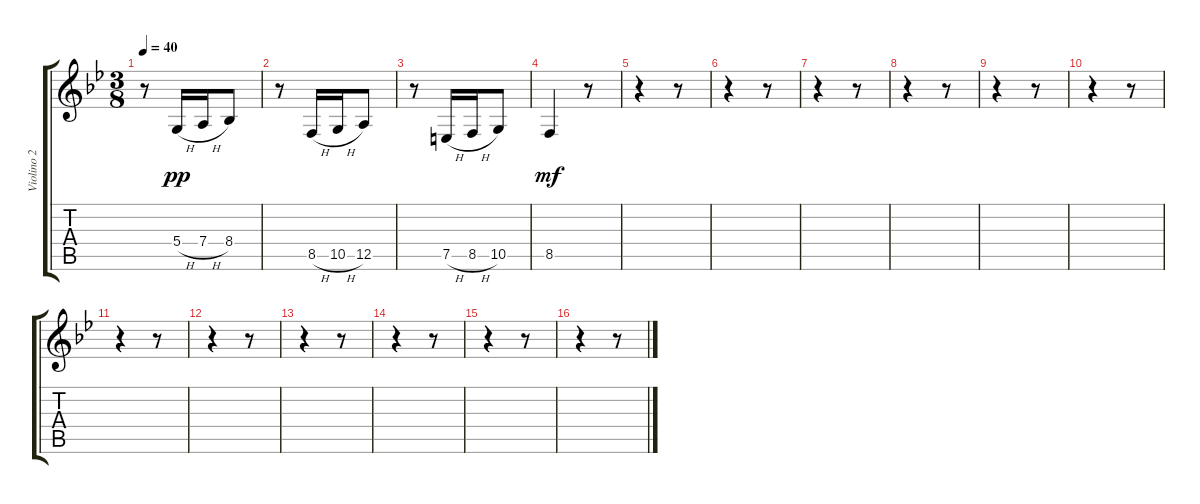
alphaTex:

\track ("Violino 2" "Violino 2") {instrument violin}
\staff {score tabs}
\tuning (E4 B3 G3 D3 A2 E2) {hide}
\ts (3 8)
\tempo 40
\clef g2
\ks bb
r.8{dy pp} 5.4{h}.16 7.4{h}.16 8.4.8 |
r.8 8.5{h}.16 10.5{h}.16 12.5.8 |
r.8 7.5{h}.16 8.5{h}.16 10.5.8 |
8.5.4{dy mf} r.8 |
r.4 r.8 |
r.4 r.8 |
r.4 r.8 |
r.4 r.8 |
r.4 r.8 |
r.4 r.8 |
r.4 r.8 |
r.4 r.8 |
r.4 r.8 |
r.4 r.8 |
r.4 r.8 |
r.4 r.8
